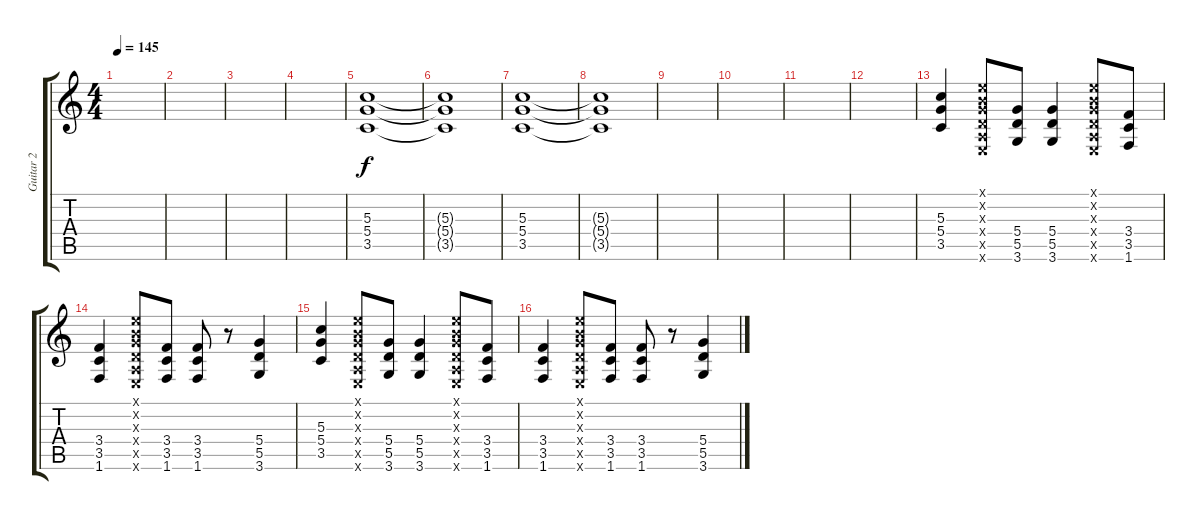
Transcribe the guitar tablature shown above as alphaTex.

\track ("Guitar 2" "Guitar 2") {instrument distortionguitar}
\staff {score tabs}
\tuning (E4 B3 G3 D3 A2 E2) {hide}
\ts (4 4)
\tempo 145
\clef g2
\ks c
|
|
|
|
(5.3 5.4 3.5).1 |
(5.3{t} 5.4{t} 3.5{t}).1 |
(5.3 5.4 3.5).1 |
(5.3{t} 5.4{t} 3.5{t}).1 |
|
|
|
|
(5.3 5.4 3.5).4{volume 13 balance 11} (0.1{x} 0.2{x} 0.3{x} 0.4{x} 0.5{x} 0.6{x}).8 (5.4 5.5 3.6).8 (5.4 5.5 3.6).4 (0.1{x} 0.2{x} 0.3{x} 0.4{x} 0.5{x} 0.6{x}).8 (3.4 3.5 1.6).8 |
(3.4 3.5 1.6).4 (0.1{x} 0.2{x} 0.3{x} 0.4{x} 0.5{x} 0.6{x}).8 (3.4 3.5 1.6).8 (3.4 3.5 1.6).8 r.8 (5.4 5.5 3.6).4 |
(5.3 5.4 3.5).4 (0.1{x} 0.2{x} 0.3{x} 0.4{x} 0.5{x} 0.6{x}).8 (5.4 5.5 3.6).8 (5.4 5.5 3.6).4 (0.1{x} 0.2{x} 0.3{x} 0.4{x} 0.5{x} 0.6{x}).8 (3.4 3.5 1.6).8 |
(3.4 3.5 1.6).4 (0.1{x} 0.2{x} 0.3{x} 0.4{x} 0.5{x} 0.6{x}).8 (3.4 3.5 1.6).8 (3.4 3.5 1.6).8 r.8 (5.4 5.5 3.6).4
